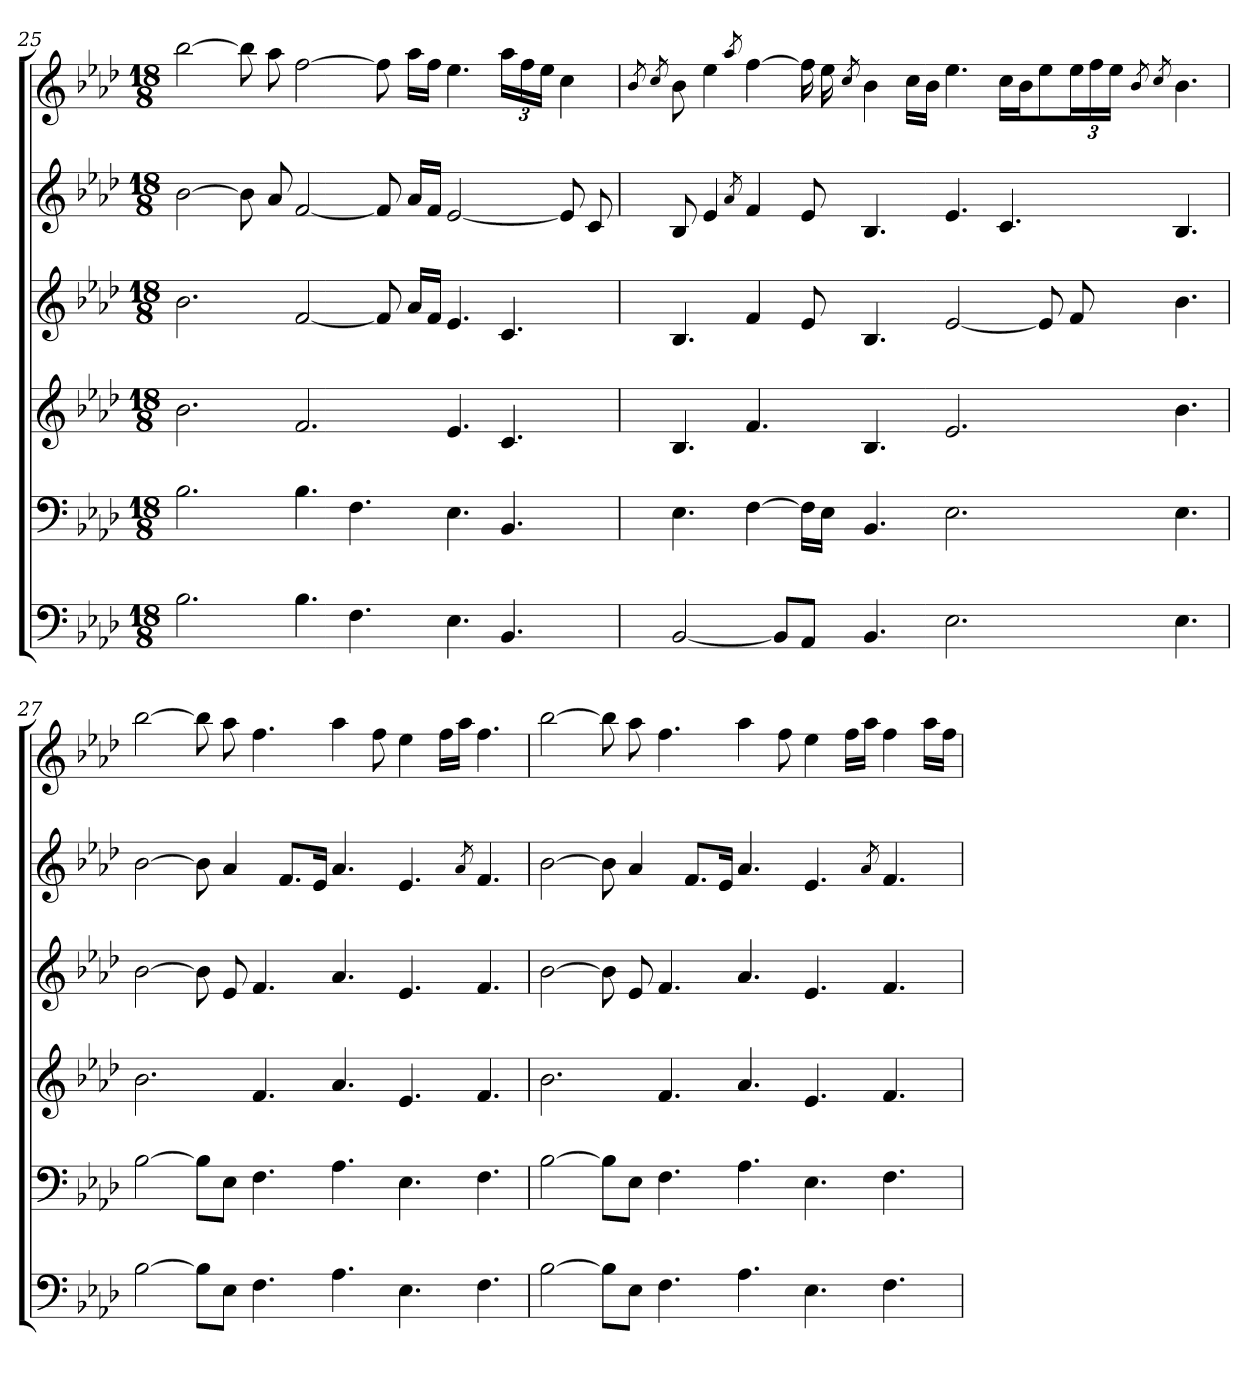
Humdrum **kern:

**kern	**kern	**kern	**kern	**kern	**kern
*part6	*part5	*part4	*part3	*part2	*part1
*staff6	*staff5	*staff4	*staff3	*staff2	*staff1
*clefF4	*clefF4	*clefG2	*clefG2	*clefG2	*clefG2
*k[b-e-a-d-]	*k[b-e-a-d-]	*k[b-e-a-d-]	*k[b-e-a-d-]	*k[b-e-a-d-]	*k[b-e-a-d-]
*M18/8	*M18/8	*M18/8	*M18/8	*M18/8	*M18/8
=25	=25	=25	=25	=25	=25
2.B-	2.B-	2.b-	2.b-	[2b-	[2bb-
.	.	.	.	8b-]	8bb-]
.	.	.	.	8a-	8aa-
4.B-	4.B-	2.f	[2f	[2f	[2ff
4.F	4.F	.	.	.	.
.	.	.	8f]	8f]	8ff]
.	.	.	16a-/LL	16a-/LL	16aa-\LL
.	.	.	16f/JJ	16f/JJ	16ff\JJ
4.E-	4.E-	4.e-	4.e-	[2e-	4.ee-
4.BB-	4.BB-	4.c	4.c	.	24aa-\LL
.	.	.	.	.	24ff\
.	.	.	.	.	24ee-\JJ
.	.	.	.	8e-]	4cc
.	.	.	.	8c	.
=26	=26	=26	=26	=26	=26
.	.	.	.	.	8qb-
.	.	.	.	.	8qcc
[2BB-	4.E-	4.B-	4.B-	8B-	8b-
.	.	.	.	4e-	4ee-
.	.	.	.	8qa-	8qaa-
.	[4F	4.f	4f	4f	[4ff
8BB-/L]	.	.	.	.	.
8AA-/J	16F\LL]	.	8e-	8e-	16ff]
.	16E-\JJ	.	.	.	16ee-
.	.	.	.	.	8qcc
4.BB-	4.BB-	4.B-	4.B-	4.B-	4b-
.	.	.	.	.	16cc\LL
.	.	.	.	.	16b-\JJ
2.E-	2.E-	2.e-	[2e-	4.e-	4.ee-
.	.	.	.	4.c	16cc\LL
.	.	.	.	.	16b-\J
.	.	.	8e-]	.	8ee-\
.	.	.	8f	.	24ee-\L
.	.	.	.	.	24ff\
.	.	.	.	.	24ee-\JJ
.	.	.	.	.	8qb-
.	.	.	.	.	8qcc
4.E-	4.E-	4.b-	4.b-	4.B-	4.b-
=27	=27	=27	=27	=27	=27
[2B-	[2B-	2.b-	[2b-	[2b-	[2bb-
8B-\L]	8B-\L]	.	8b-]	8b-]	8bb-]
8E-\J	8E-\J	.	8e-	4a-	8aa-
4.F	4.F	4.f	4.f	.	4.ff
.	.	.	.	8.f/L	.
.	.	.	.	16e-/Jk	.
4.A-	4.A-	4.a-	4.a-	4.a-	4aa-
.	.	.	.	.	8ff
4.E-	4.E-	4.e-	4.e-	4.e-	4ee-
.	.	.	.	.	16ff\LL
.	.	.	.	.	16aa-\JJ
.	.	.	.	8qa-	.
4.F	4.F	4.f	4.f	4.f	4.ff
=28	=28	=28	=28	=28	=28
[2B-	[2B-	2.b-	[2b-	[2b-	[2bb-
8B-\L]	8B-\L]	.	8b-]	8b-]	8bb-]
8E-\J	8E-\J	.	8e-	4a-	8aa-
4.F	4.F	4.f	4.f	.	4.ff
.	.	.	.	8.f/L	.
.	.	.	.	16e-/Jk	.
4.A-	4.A-	4.a-	4.a-	4.a-	4aa-
.	.	.	.	.	8ff
4.E-	4.E-	4.e-	4.e-	4.e-	4ee-
.	.	.	.	.	16ff\LL
.	.	.	.	.	16aa-\JJ
.	.	.	.	8qa-	.
4.F	4.F	4.f	4.f	4.f	4ff
.	.	.	.	.	16aa-\LL
.	.	.	.	.	16ff\JJ
=	=	=	=	=	=
*-	*-	*-	*-	*-	*-
